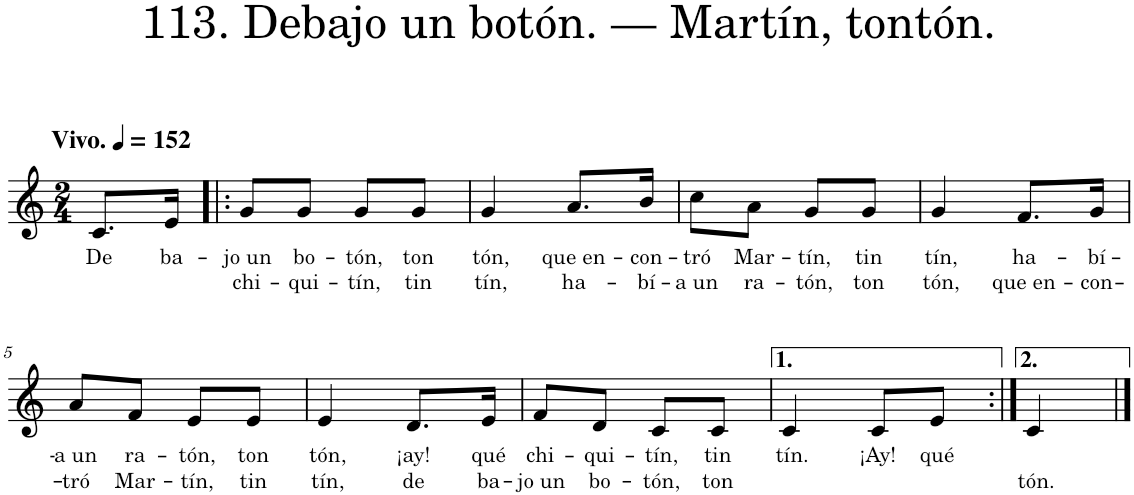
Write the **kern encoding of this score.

**kern	**text	**text
*part1	*part1	*part1
*staff1	*staff1	*staff1
*I"Piano	*	*
*I'Pno.	*	*
*clefG2	*	*
*k[]	*	*
*M2/4	*	*
*MM152	*	*
=	=	=
!LO:TX:a:B:t=Vivo.	!	!
!	!LO:LY:b	!
8.c/L	De	.
!	!LO:LY:b	!
16e/Jk	ba-	.
=1!|:	=1!|:	=1!|:
!	!LO:LY:b	!LO:LY:b
8g/L	-jo un	chi-
!	!LO:LY:b	!LO:LY:b
8g/J	bo-	-qui-
!	!LO:LY:b	!LO:LY:b
8g/L	-tón,	-tín,
!	!LO:LY:b	!LO:LY:b
8g/J	ton	tin
=2	=2	=2
!	!LO:LY:b	!LO:LY:b
4g/	tón,	tín,
!	!LO:LY:b	!LO:LY:b
8.a/L	que en-	ha-
!	!LO:LY:b	!LO:LY:b
16b/Jk	-con-	-bí-
=3	=3	=3
!	!LO:LY:b	!LO:LY:b
8cc\L	-tró	-a un
!	!LO:LY:b	!LO:LY:b
8a\J	Mar-	ra-
!	!LO:LY:b	!LO:LY:b
8g/L	-tín,	-tón,
!	!LO:LY:b	!LO:LY:b
8g/J	tin	ton
=4	=4	=4
!	!LO:LY:b	!LO:LY:b
4g/	tín,	tón,
!	!LO:LY:b	!LO:LY:b
8.f/L	ha-	que en-
!	!LO:LY:b	!LO:LY:b
16g/Jk	-bí-	-con-
!!LO:LB:g=z
=5	=5	=5
!	!LO:LY:b	!LO:LY:b
8a/L	-a un	-tró
!	!LO:LY:b	!LO:LY:b
8f/J	ra-	Mar-
!	!LO:LY:b	!LO:LY:b
8e/L	-tón,	-tín,
!	!LO:LY:b	!LO:LY:b
8e/J	ton	tin
=6	=6	=6
!	!LO:LY:b	!LO:LY:b
4e/	tón,	tín,
!	!LO:LY:b	!LO:LY:b
8.d/L	¡ay!	de
!	!LO:LY:b	!LO:LY:b
16e/Jk	qué	ba-
=7	=7	=7
!	!LO:LY:b	!LO:LY:b
8f/L	chi-	-jo un
!	!LO:LY:b	!LO:LY:b
8d/J	-qui-	bo-
!	!LO:LY:b	!LO:LY:b
8c/L	-tín,	-tón,
!	!LO:LY:b	!LO:LY:b
8c/J	tin	ton
=8	=8	=8
!	!LO:LY:b	!
4c/	tín.	.
!	!LO:LY:b	!
8c/L	¡Ay!	.
!	!LO:LY:b	!
8e/J	qué	.
=9:|!	=9:|!	=9:|!
!	!	!LO:LY:b
4c/	.	tón.
==	==	==
*-	*-	*-
